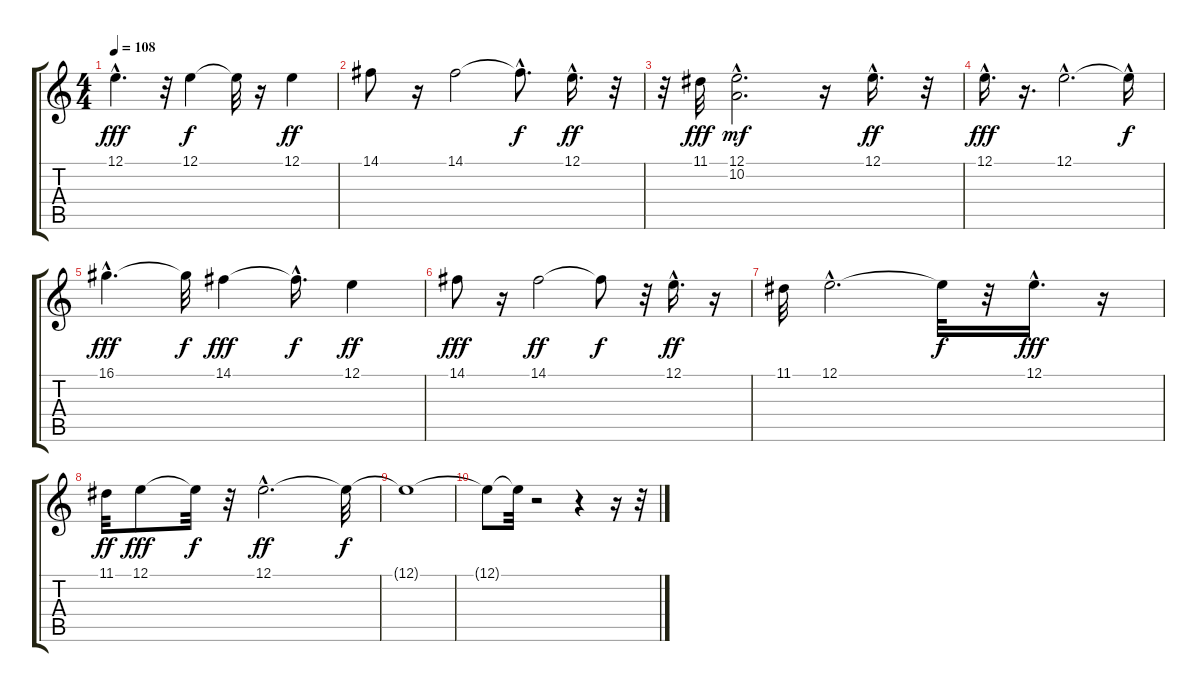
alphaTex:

\track "" {instrument altosax}
\staff {score tabs}
\tuning (E4 B3 G3 D3 A2 E2) {hide}
\ts (4 4)
\tempo 108
\clef g2
\ks c
12.1{hac}.4{d dy fff} r.32 12.1.4{dy f} 12.1{t}.32 r.16 12.1.4{dy ff} |
14.1.8 r.16 14.1.2 14.1{hac t}.8{d dy f} 12.1{hac}.16{d dy ff} r.32 |
r.32 11.1.32{dy fff} (12.1{hac} 10.2).2{d dy mf} r.16 12.1{hac}.16{d dy ff} r.32 |
12.1{hac}.16{d dy fff} r.16{d} 12.1{hac}.2{d} 12.1{hac t}.16{dy f} |
16.1{hac}.4{d dy fff} 16.1{t}.32{dy f} 14.1.4{dy fff} 14.1{hac t}.16{d dy f} 12.1.4{dy ff} |
14.1.8{dy fff} r.16 14.1.2{dy ff} 14.1{t}.8{dy f} r.32 12.1{hac}.16{d dy ff} r.16 |
11.1.32 12.1{hac}.2{d} 12.1{t}.32{dy f} r.32 12.1{hac}.16{d dy fff} r.16 |
11.1.32{dy ff} 12.1.8{dy fff} 12.1{t}.32{dy f} r.32 12.1{hac}.2{d dy ff} 12.1{t}.32{dy f} |
12.1{t}.1 |
12.1{t}.8 12.1{t}.32 r.2 r.4 r.16 r.32
